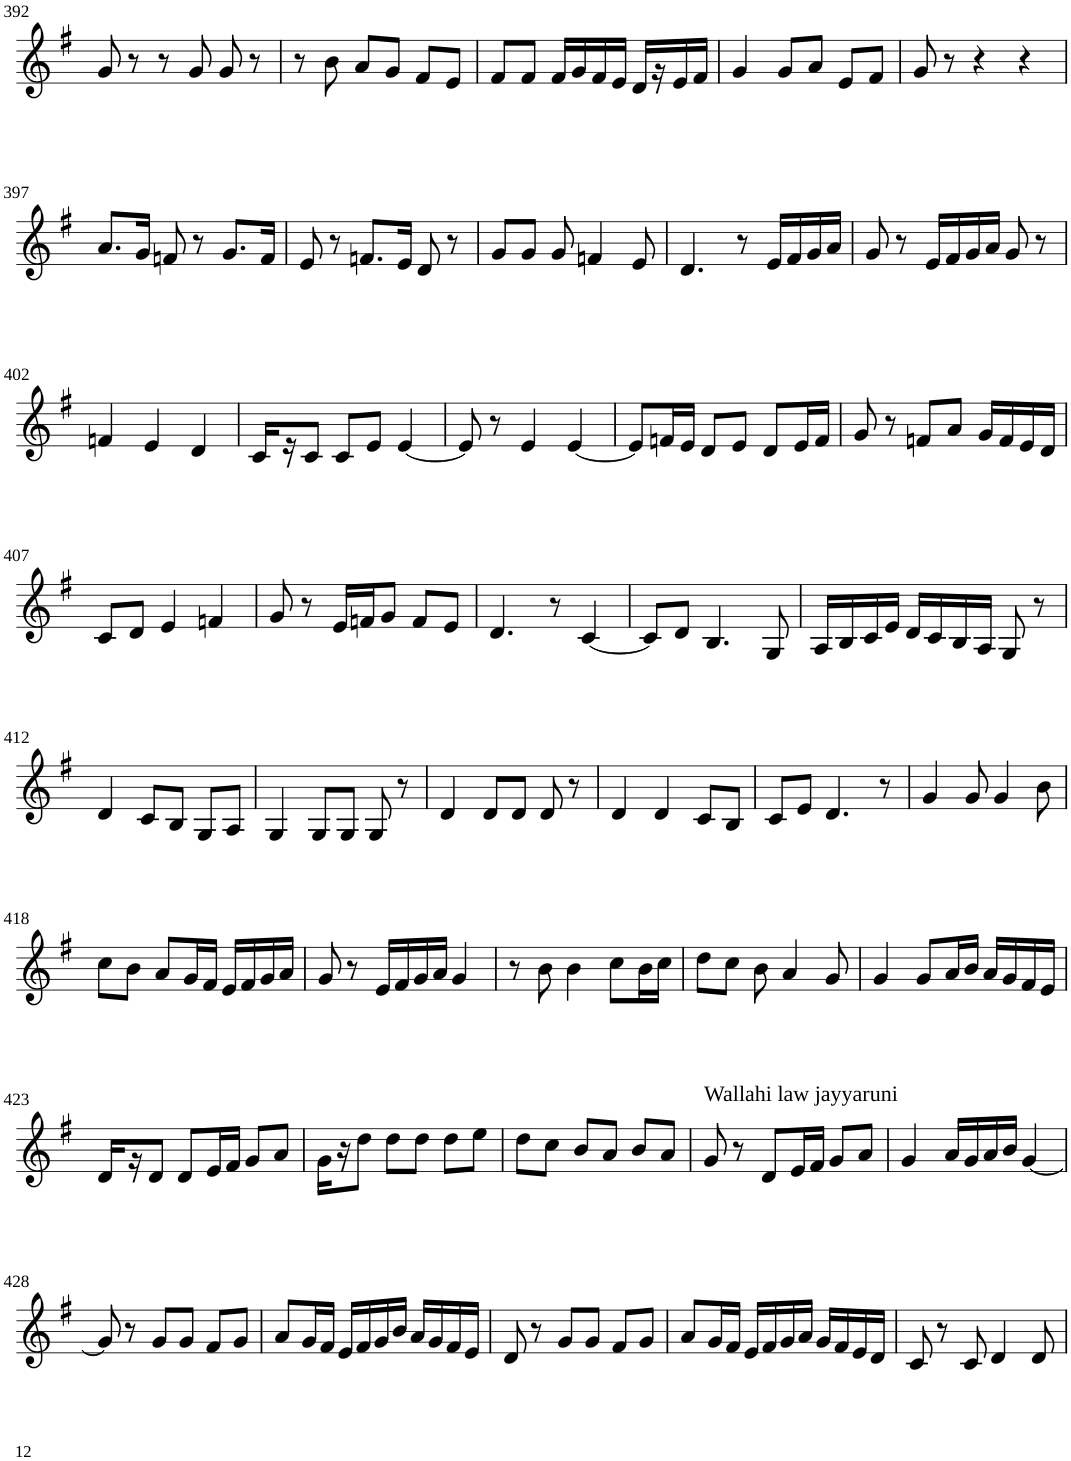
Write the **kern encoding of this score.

**kern
*part1
*staff1
*I"Violin
!!LO:PB:g=z
*clefG2
*k[f#]
*G:
*M3/4
=392
8g/
8r
8r
8g/
8g/
8r
=393
8r
8b\
8a/L
8g/J
8f#/L
8e/J
=394
8f#/L
8f#/J
16f#/LL
16g/
16f#/
16e/JJ
16d/LL
16r
16e/
16f#/JJ
=395
4g/
8g/L
8a/J
8e/L
8f#/J
=396
8g/
8r
4r
4r
!!LO:LB:g=z
=397
8.a/L
16g/Jk
8fn/
8r
8.g/L
16f/Jk
=398
8e/
8r
8.fn/L
16e/Jk
8d/
8r
=399
8g/L
8g/J
8g/
4fn/
8e/
=400
4.d/
8r
16e/LL
16f#/
16g/
16a/JJ
=401
8g/
8r
16e/LL
16f#/
16g/
16a/JJ
8g/
8r
!!LO:LB:g=z
=402
4fn/
4e/
4d/
=403
16c/LL
16r
8c/J
8c/L
8e/J
[4e/
=404
8e/]
8r
4e/
[4e/
=405
8e/L]
16fn/L
16e/JJ
8d/L
8e/J
8d/L
16e/L
16f/JJ
=406
8g/
8r
8fn/L
8a/J
16g/LL
16f/
16e/
16d/JJ
!!LO:LB:g=z
=407
8c/L
8d/J
4e/
4fn/
=408
8g/
8r
16e/LL
16fn/J
8g/J
8f/L
8e/J
=409
4.d/
8r
[4c/
=410
8c/L]
8d/J
4.B/
8G/
=411
16A/LL
16B/
16c/
16e/JJ
16d/LL
16c/
16B/
16A/JJ
8G/
8r
!!LO:LB:g=z
=412
4d/
8c/L
8B/J
8G/L
8A/J
=413
4G/
8G/L
8G/J
8G/
8r
=414
4d/
8d/L
8d/J
8d/
8r
=415
4d/
4d/
8c/L
8B/J
=416
8c/L
8e/J
4.d/
8r
=417
4g/
8g/
4g/
8b\
!!LO:LB:g=z
=418
8cc\L
8b\J
8a/L
16g/L
16f#/JJ
16e/LL
16f#/
16g/
16a/JJ
=419
8g/
8r
16e/LL
16f#/
16g/
16a/JJ
4g/
=420
8r
8b\
4b\
8cc\L
16b\L
16cc\JJ
=421
8dd\L
8cc\J
8b\
4a/
8g/
=422
4g/
8g/L
16a/L
16b/JJ
16a/LL
16g/
16f#/
16e/JJ
!!LO:LB:g=z
=423
16d/LL
16r
8d/J
8d/L
16e/L
16f#/JJ
8g/L
8a/J
=424
16g\LL
16r
8dd\J
8dd\L
8dd\J
8dd\L
8ee\J
=425
8dd\L
8cc\J
8b/L
8a/J
8b/L
8a/J
=426
!LO:TX:a:t=Wallahi law jayyaruni
8g/
8r
8d/L
16e/L
16f#/JJ
8g/L
8a/J
=427
4g/
16a/LL
16g/
16a/
16b/JJ
[4g/
!!LO:LB:g=z
=428
8g/]
8r
8g/L
8g/J
8f#/L
8g/J
=429
8a/L
16g/L
16f#/JJ
16e/LL
16f#/
16g/
16b/JJ
16a/LL
16g/
16f#/
16e/JJ
=430
8d/
8r
8g/L
8g/J
8f#/L
8g/J
=431
8a/L
16g/L
16f#/JJ
16e/LL
16f#/
16g/
16a/JJ
16g/LL
16f#/
16e/
16d/JJ
=432
8c/
8r
8c/
4d/
8d/
=
*-
